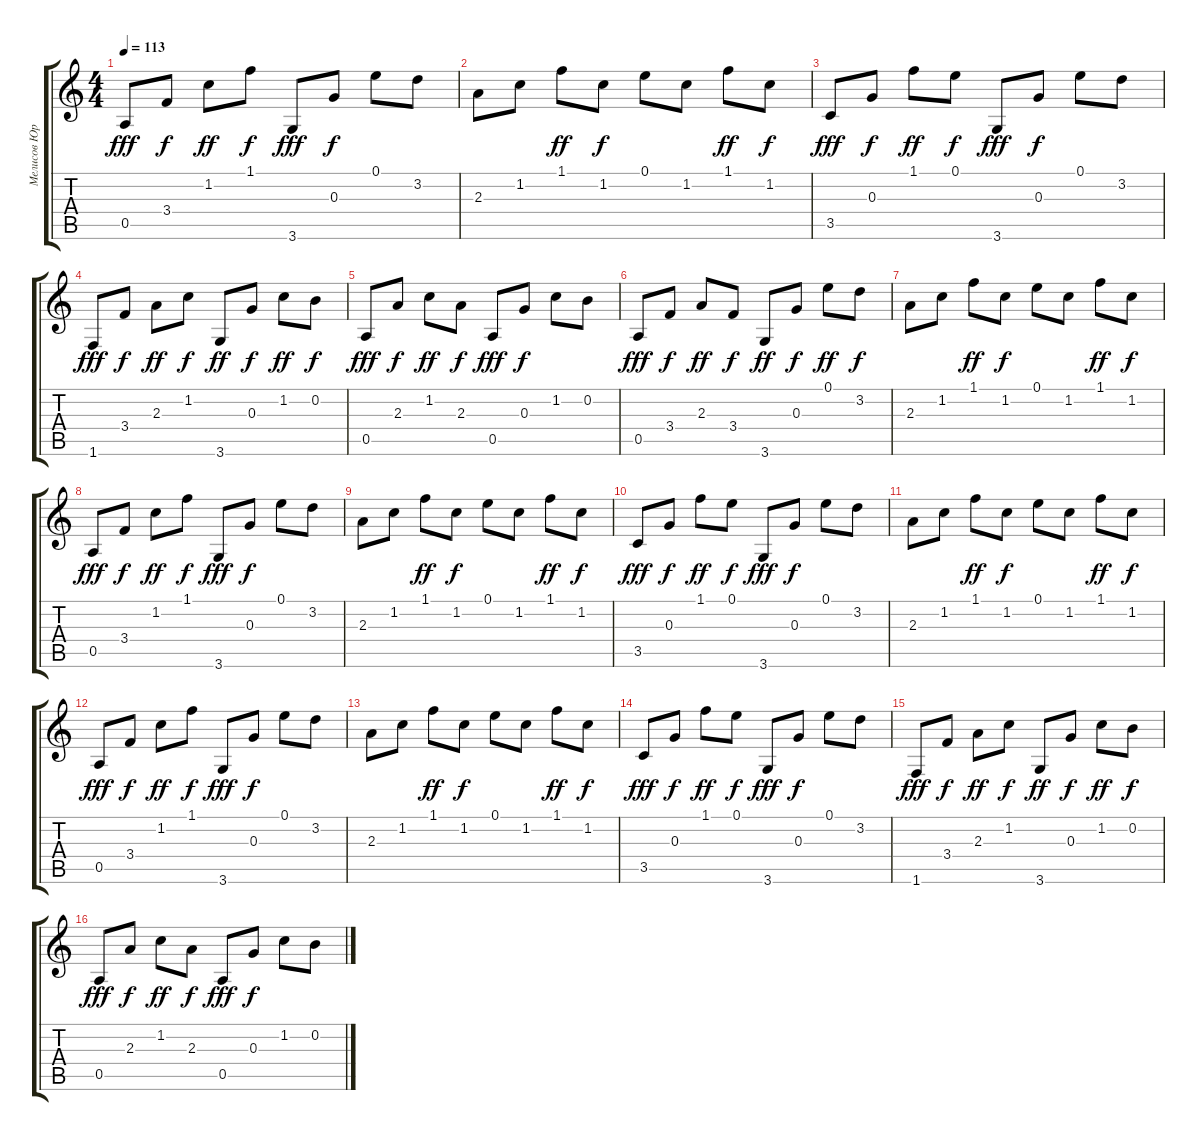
\track ("Мелисов Юрий" "Мелисов Юр") {instrument acousticguitarsteel}
\staff {score tabs}
\tuning (E4 B3 G3 D3 A2 E2) {hide}
\ts (4 4)
\tempo 113
\clef g2
\ks c
0.5.8{dy fff} 3.4.8{dy f} 1.2.8{dy ff} 1.1.8{dy f} 3.6.8{dy fff} 0.3.8{dy f} 0.1.8 3.2.8 |
2.3.8 1.2.8 1.1.8{dy ff} 1.2.8{dy f} 0.1.8 1.2.8 1.1.8{dy ff} 1.2.8{dy f} |
3.5.8{dy fff} 0.3.8{dy f} 1.1.8{dy ff} 0.1.8{dy f} 3.6.8{dy fff} 0.3.8{dy f} 0.1.8 3.2.8 |
1.6.8{dy fff} 3.4.8{dy f} 2.3.8{dy ff} 1.2.8{dy f} 3.6.8{dy ff} 0.3.8{dy f} 1.2.8{dy ff} 0.2.8{dy f} |
0.5.8{dy fff} 2.3.8{dy f} 1.2.8{dy ff} 2.3.8{dy f} 0.5.8{dy fff} 0.3.8{dy f} 1.2.8 0.2.8 |
0.5.8{dy fff} 3.4.8{dy f} 2.3.8{dy ff} 3.4.8{dy f} 3.6.8{dy ff} 0.3.8{dy f} 0.1.8{dy ff} 3.2.8{dy f} |
2.3.8 1.2.8 1.1.8{dy ff} 1.2.8{dy f} 0.1.8 1.2.8 1.1.8{dy ff} 1.2.8{dy f} |
0.5.8{dy fff} 3.4.8{dy f} 1.2.8{dy ff} 1.1.8{dy f} 3.6.8{dy fff} 0.3.8{dy f} 0.1.8 3.2.8 |
2.3.8 1.2.8 1.1.8{dy ff} 1.2.8{dy f} 0.1.8 1.2.8 1.1.8{dy ff} 1.2.8{dy f} |
3.5.8{dy fff} 0.3.8{dy f} 1.1.8{dy ff} 0.1.8{dy f} 3.6.8{dy fff} 0.3.8{dy f} 0.1.8 3.2.8 |
2.3.8 1.2.8 1.1.8{dy ff} 1.2.8{dy f} 0.1.8 1.2.8 1.1.8{dy ff} 1.2.8{dy f} |
0.5.8{dy fff} 3.4.8{dy f} 1.2.8{dy ff} 1.1.8{dy f} 3.6.8{dy fff} 0.3.8{dy f} 0.1.8 3.2.8 |
2.3.8 1.2.8 1.1.8{dy ff} 1.2.8{dy f} 0.1.8 1.2.8 1.1.8{dy ff} 1.2.8{dy f} |
3.5.8{dy fff} 0.3.8{dy f} 1.1.8{dy ff} 0.1.8{dy f} 3.6.8{dy fff} 0.3.8{dy f} 0.1.8 3.2.8 |
1.6.8{dy fff} 3.4.8{dy f} 2.3.8{dy ff} 1.2.8{dy f} 3.6.8{dy ff} 0.3.8{dy f} 1.2.8{dy ff} 0.2.8{dy f} |
0.5.8{dy fff} 2.3.8{dy f} 1.2.8{dy ff} 2.3.8{dy f} 0.5.8{dy fff} 0.3.8{dy f} 1.2.8 0.2.8
